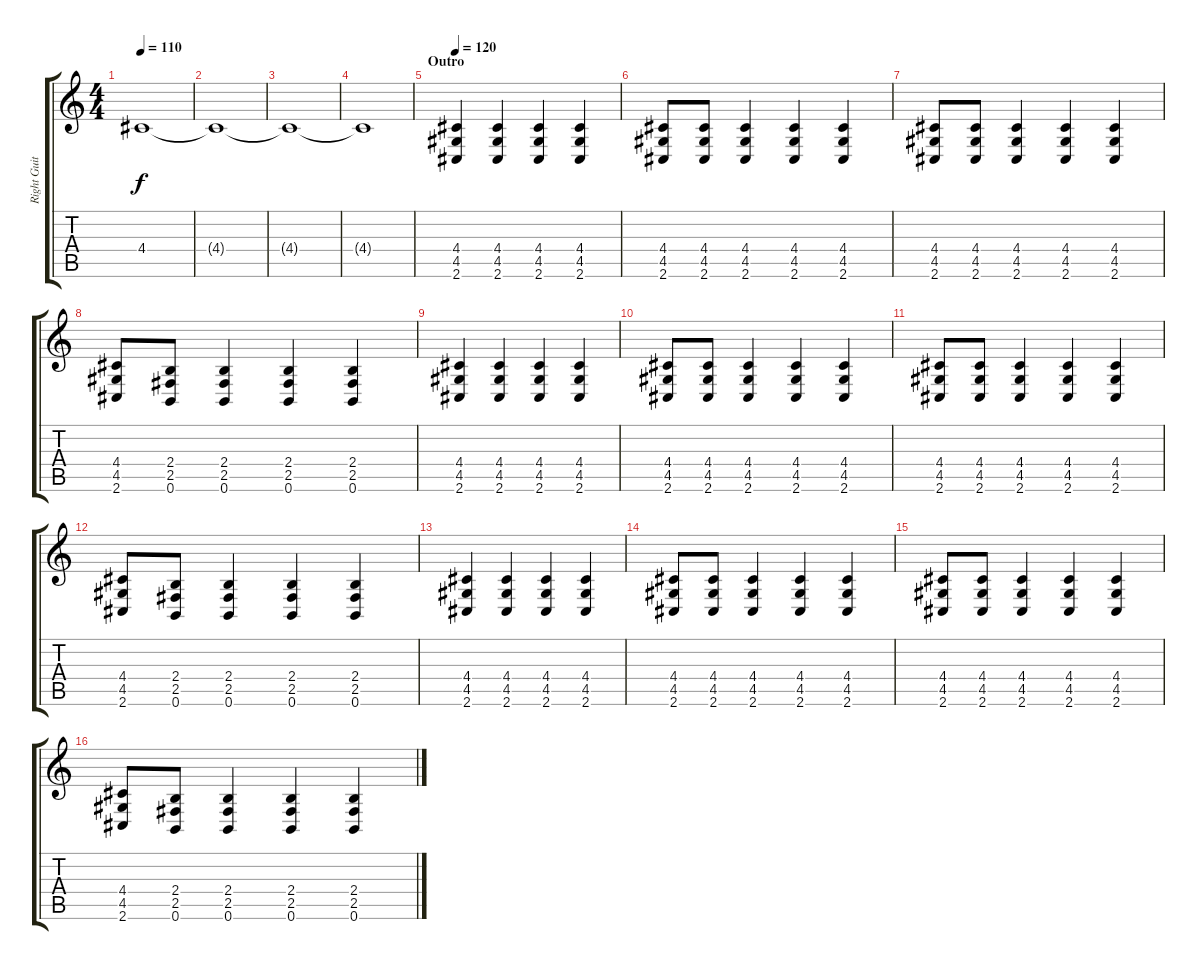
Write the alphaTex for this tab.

\track ("Right Guitar" "Right Guit") {instrument distortionguitar}
\staff {score tabs}
\tuning (B3 Gb3 D3 A2 E2 B1) {hide}
\ts (4 4)
\tempo 110
\clef g2
\ks c
4.4.1{dy f} |
4.4{t}.1 |
4.4{t}.1 |
4.4{t}.1 |
\section ("" "Outro")
\tempo 120
(4.4 4.5 2.6).4{volume 13 instrument distortionguitar} (4.4 4.5 2.6).4 (4.4 4.5 2.6).4 (4.4 4.5 2.6).4 |
(4.4 4.5 2.6).8 (4.4 4.5 2.6).8 (4.4 4.5 2.6).4 (4.4 4.5 2.6).4 (4.4 4.5 2.6).4 |
(4.4 4.5 2.6).8 (4.4 4.5 2.6).8 (4.4 4.5 2.6).4 (4.4 4.5 2.6).4 (4.4 4.5 2.6).4 |
(4.4 4.5 2.6).8 (2.4 2.5 0.6).8 (2.4 2.5 0.6).4 (2.4 2.5 0.6).4 (2.4 2.5 0.6).4 |
(4.4 4.5 2.6).4 (4.4 4.5 2.6).4 (4.4 4.5 2.6).4 (4.4 4.5 2.6).4 |
(4.4 4.5 2.6).8 (4.4 4.5 2.6).8 (4.4 4.5 2.6).4 (4.4 4.5 2.6).4 (4.4 4.5 2.6).4 |
(4.4 4.5 2.6).8 (4.4 4.5 2.6).8 (4.4 4.5 2.6).4 (4.4 4.5 2.6).4 (4.4 4.5 2.6).4 |
(4.4 4.5 2.6).8 (2.4 2.5 0.6).8 (2.4 2.5 0.6).4 (2.4 2.5 0.6).4 (2.4 2.5 0.6).4 |
(4.4 4.5 2.6).4 (4.4 4.5 2.6).4 (4.4 4.5 2.6).4 (4.4 4.5 2.6).4 |
(4.4 4.5 2.6).8 (4.4 4.5 2.6).8 (4.4 4.5 2.6).4 (4.4 4.5 2.6).4 (4.4 4.5 2.6).4 |
(4.4 4.5 2.6).8 (4.4 4.5 2.6).8 (4.4 4.5 2.6).4 (4.4 4.5 2.6).4 (4.4 4.5 2.6).4 |
(4.4 4.5 2.6).8 (2.4 2.5 0.6).8 (2.4 2.5 0.6).4 (2.4 2.5 0.6).4 (2.4 2.5 0.6).4
